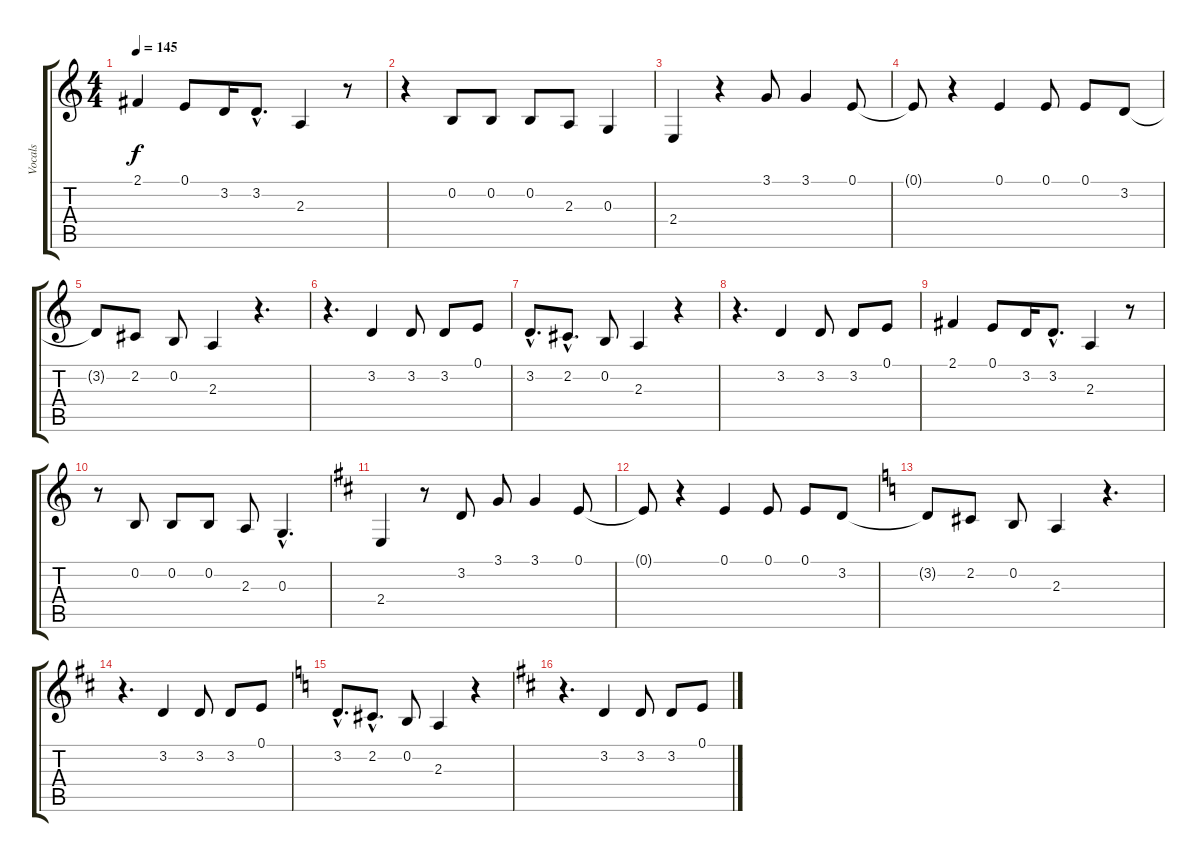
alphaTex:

\track ("Vocals" "Vocals") {instrument flute}
\staff {score tabs}
\tuning (E4 B3 G3 D3 A2 E2) {hide}
\ts (4 4)
\tempo 145
\clef g2
\ks c
2.1.4{dy f} 0.1.8 3.2.16 3.2{hac}.8{d} 2.3.4 r.8 |
r.4 0.2.8 0.2.8 0.2.8 2.3.8 0.3.4 |
2.4.4 r.4 3.1.8 3.1.4 0.1.8 |
0.1{t}.8 r.4 0.1.4 0.1.8 0.1.8 3.2.8 |
3.2{t}.8 2.2.8 0.2.8 2.3.4 r.4{d} |
r.4{d} 3.2.4 3.2.8 3.2.8 0.1.8 |
3.2{hac}.8{d} 2.2{hac}.8{d} 0.2.8 2.3.4 r.4 |
r.4{d} 3.2.4 3.2.8 3.2.8 0.1.8 |
2.1.4 0.1.8 3.2.16 3.2{hac}.8{d} 2.3.4 r.8 |
r.8 0.2.8 0.2.8 0.2.8 2.3.8 0.3{hac}.4{d} |
\ks d
2.4.4 r.8 3.2.8 3.1.8 3.1.4 0.1.8 |
0.1{t}.8 r.4 0.1.4 0.1.8 0.1.8 3.2.8 |
\ks c
3.2{t}.8 2.2.8 0.2.8 2.3.4 r.4{d} |
\ks d
r.4{d} 3.2.4 3.2.8 3.2.8 0.1.8 |
\ks c
3.2{hac}.8{d} 2.2{hac}.8{d} 0.2.8 2.3.4 r.4 |
\ks d
r.4{d} 3.2.4 3.2.8 3.2.8 0.1.8
